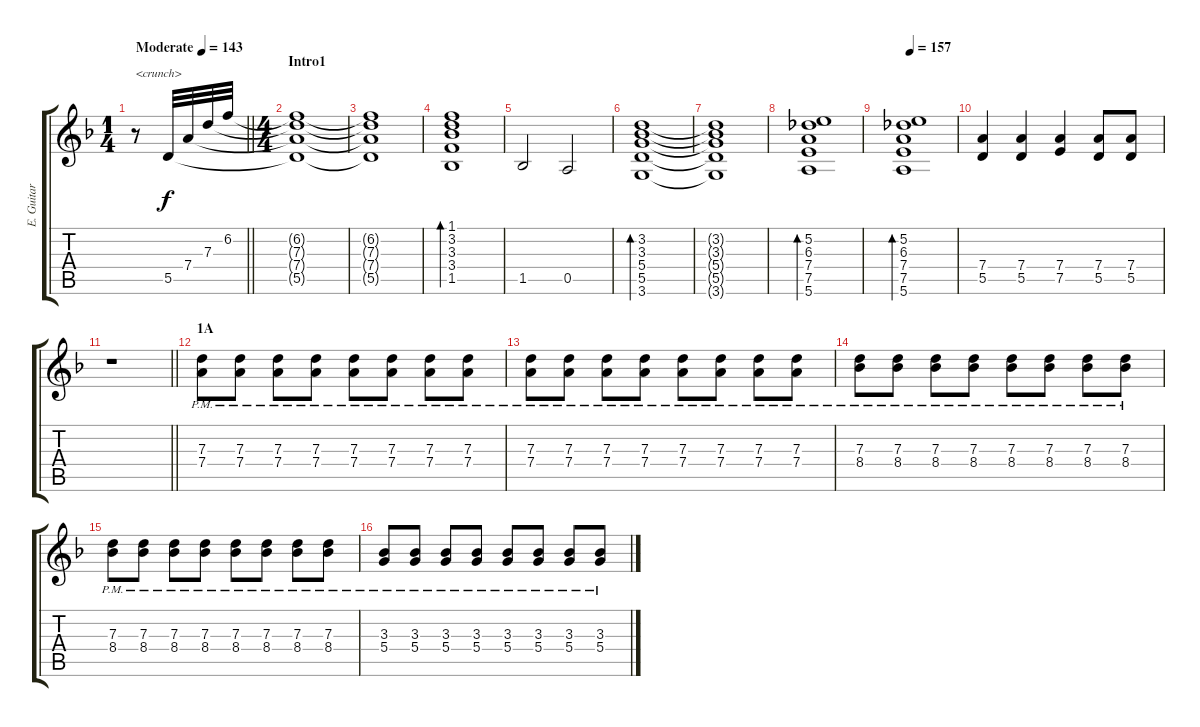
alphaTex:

\track ("E. Guitar I" "E. Guitar ") {instrument electricguitarjazz}
\staff {score tabs}
\tuning (E4 B3 G3 D3 A2 E2) {hide}
\ts (1 4)
\tempo (143 "Moderate")
\clef g2
\barLineRight lightlight
\ks f
r.8{txt "<crunch>" dy f instrument electricguitarjazz} 5.5.32 7.4.32 7.3.32 6.2.32 |
\ts (4 4)
\section ("" "Intro1")
(6.2{t} 7.3{t} 7.4{t} 5.5{t}).1 |
(6.2{t} 7.3{t} 7.4{t} 5.5{t}).1 |
(1.1 3.2 3.3 3.4 1.5).1{bd 120} |
1.5.2 0.5.2 |
(3.2 3.3 5.4 5.5 3.6).1{bd 120} |
(3.2{t} 3.3{t} 5.4{t} 5.5{t} 3.6{t}).1 |
(5.2 6.3 7.4 7.5 5.6).1{bd 120} |
\tempo 157
(5.2 6.3 7.4 7.5 5.6).1{bd 120} |
(7.4 5.5).4 (7.4 5.5).4 (7.4 7.5).4 (7.4 5.5).8 (7.4 5.5).8 |
\barLineRight lightlight
r.1 |
\section ("" "1A")
(7.3{pm} 7.4{pm}).8 (7.3{pm} 7.4{pm}).8 (7.3{pm} 7.4{pm}).8 (7.3{pm} 7.4{pm}).8 (7.3{pm} 7.4{pm}).8 (7.3{pm} 7.4{pm}).8 (7.3{pm} 7.4{pm}).8 (7.3{pm} 7.4{pm}).8 |
(7.3{pm} 7.4{pm}).8 (7.3{pm} 7.4{pm}).8 (7.3{pm} 7.4{pm}).8 (7.3{pm} 7.4{pm}).8 (7.3{pm} 7.4{pm}).8 (7.3{pm} 7.4{pm}).8 (7.3{pm} 7.4{pm}).8 (7.3{pm} 7.4{pm}).8 |
(7.3{pm} 8.4{pm}).8 (7.3{pm} 8.4{pm}).8 (7.3{pm} 8.4{pm}).8 (7.3{pm} 8.4{pm}).8 (7.3{pm} 8.4{pm}).8 (7.3{pm} 8.4{pm}).8 (7.3{pm} 8.4{pm}).8 (7.3{pm} 8.4{pm}).8 |
(7.3{pm} 8.4{pm}).8 (7.3{pm} 8.4{pm}).8 (7.3{pm} 8.4{pm}).8 (7.3{pm} 8.4{pm}).8 (7.3{pm} 8.4{pm}).8 (7.3{pm} 8.4{pm}).8 (7.3{pm} 8.4{pm}).8 (7.3{pm} 8.4{pm}).8 |
(3.3{pm} 5.4{pm}).8 (3.3{pm} 5.4{pm}).8 (3.3{pm} 5.4{pm}).8 (3.3{pm} 5.4{pm}).8 (3.3{pm} 5.4{pm}).8 (3.3{pm} 5.4{pm}).8 (3.3{pm} 5.4{pm}).8 (3.3{pm} 5.4{pm}).8
